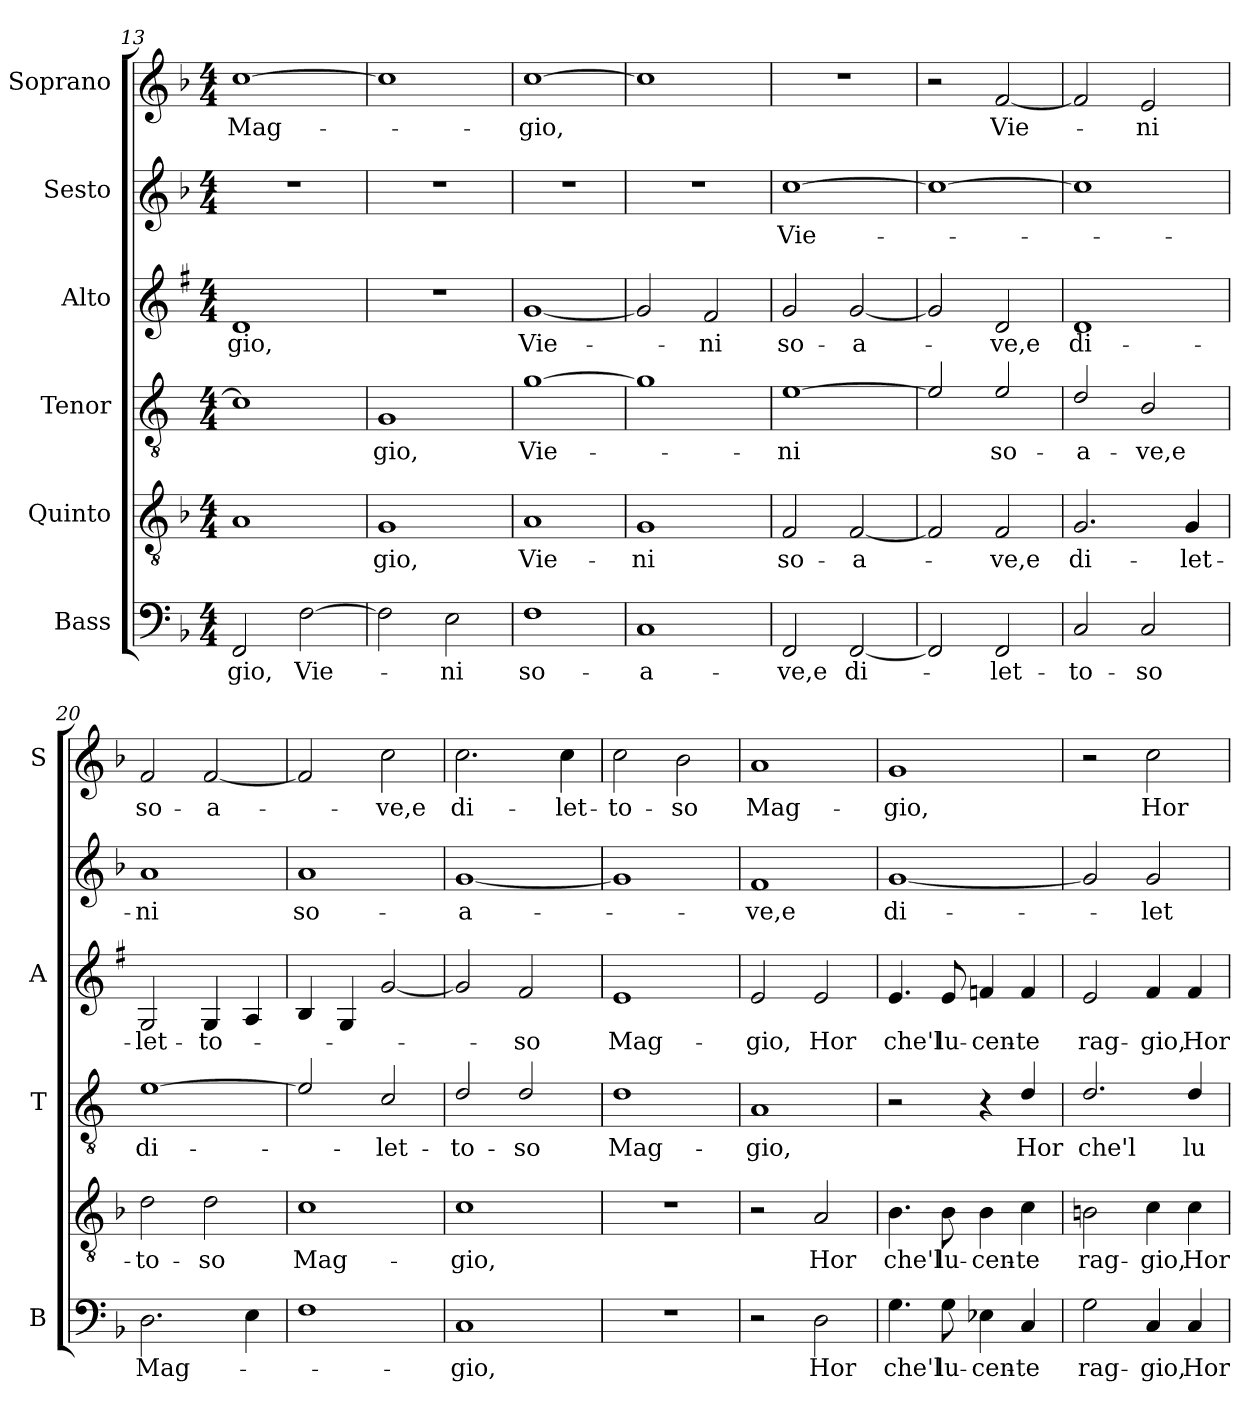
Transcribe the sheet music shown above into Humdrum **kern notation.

**kern	**text	**kern	**text	**kern	**text	**kern	**text	**kern	**text	**kern	**text
*part6	*part6	*part5	*part5	*part4	*part4	*part3	*part3	*part2	*part2	*part1	*part1
*staff6	*staff6	*staff5	*staff5	*staff4	*staff4	*staff3	*staff3	*staff2	*staff2	*staff1	*staff1
*I"Bass	*	*I"Quinto	*	*I"Tenor	*	*I"Alto	*	*I"Sesto	*	*I"Soprano	*
*I'B	*	*	*	*I'T	*	*I'A	*	*	*	*I'S	*
*clefF4	*	*clefGv2	*	*clefGv2	*	*clefG2	*	*clefG2	*	*clefG2	*
*	*	*	*	*ITrd4c7	*	*ITrd1c2	*	*	*	*	*
*k[b-]	*	*k[b-]	*	*k[b-]	*	*k[b-]	*	*k[b-]	*	*k[b-]	*
*F:	*	*F:	*	*F:	*	*F:	*	*F:	*	*F:	*
*M4/4	*	*M4/4	*	*M4/4	*	*M4/4	*	*M4/4	*	*M4/4	*
=13	=13	=13	=13	=13	=13	=13	=13	=13	=13	=13	=13
!	!LO:LY:b	!	!	!	!	!	!LO:LY:b	!	!	!	!LO:LY:b
2FF/	-gio,	1A	.	1F]	.	1c	-gio,	1r	.	[1cc	Mag-
!	!LO:LY:b	!	!	!	!	!	!	!	!	!	!
[2F\	Vie-	.	.	.	.	.	.	.	.	.	.
=14	=14	=14	=14	=14	=14	=14	=14	=14	=14	=14	=14
!	!	!	!LO:LY:b	!	!LO:LY:b	!	!	!	!	!	!
2F\]	.	1G	-gio,	1C	-gio,	1r	.	1r	.	1cc]	.
!	!LO:LY:b	!	!	!	!	!	!	!	!	!	!
2E\	-ni	.	.	.	.	.	.	.	.	.	.
=15	=15	=15	=15	=15	=15	=15	=15	=15	=15	=15	=15
!	!LO:LY:b	!	!LO:LY:b	!	!LO:LY:b	!	!LO:LY:b	!	!	!	!LO:LY:b
1F	so-	1A	Vie-	[1c	Vie-	[1f	Vie-	1r	.	[1cc	-gio,
=16	=16	=16	=16	=16	=16	=16	=16	=16	=16	=16	=16
!	!LO:LY:b	!	!LO:LY:b	!	!	!	!	!	!	!	!
1C	-a-	1G	-ni	1c]	.	2f/]	.	1r	.	1cc]	.
!	!	!	!	!	!	!	!LO:LY:b	!	!	!	!
.	.	.	.	.	.	2e/	-ni	.	.	.	.
=17	=17	=17	=17	=17	=17	=17	=17	=17	=17	=17	=17
!	!LO:LY:b	!	!LO:LY:b	!	!LO:LY:b	!	!LO:LY:b	!	!LO:LY:b	!	!
2FF/	-ve,e	2F/	so-	[1A	-ni	2f/	so-	[1cc	Vie-	1r	.
!	!LO:LY:b	!	!LO:LY:b	!	!	!	!LO:LY:b	!	!	!	!
[2FF/	di-	[2F/	-a-	.	.	[2f/	-a-	.	.	.	.
=18	=18	=18	=18	=18	=18	=18	=18	=18	=18	=18	=18
2FF/]	.	2F/]	.	2A/]	.	2f/]	.	1cc_	.	2r	.
!	!LO:LY:b	!	!LO:LY:b	!	!LO:LY:b	!	!LO:LY:b	!	!	!	!LO:LY:b
2FF/	-let-	2F/	-ve,e	2A/	so-	2c/	-ve,e	.	.	[2f/	Vie-
!!LO:PB:g=z
=19	=19	=19	=19	=19	=19	=19	=19	=19	=19	=19	=19
!	!LO:LY:b	!	!LO:LY:b	!	!LO:LY:b	!	!LO:LY:b	!	!	!	!
2C/	-to-	2.G/	di-	2G/	-a-	1c	di-	1cc]	.	2f/]	.
!	!LO:LY:b	!	!	!	!LO:LY:b	!	!	!	!	!	!LO:LY:b
2C/	-so	.	.	2E/	-ve,e	.	.	.	.	2e/	-ni
!	!	!	!LO:LY:b	!	!	!	!	!	!	!	!
.	.	4G/	-let-	.	.	.	.	.	.	.	.
=20	=20	=20	=20	=20	=20	=20	=20	=20	=20	=20	=20
!	!LO:LY:b	!	!LO:LY:b	!	!LO:LY:b	!	!LO:LY:b	!	!LO:LY:b	!	!LO:LY:b
2.D\	Mag-	2d\	-to-	[1A	di-	2F/	-let-	1a	-ni	2f/	so-
!	!	!	!LO:LY:b	!	!	!	!LO:LY:b	!	!	!	!LO:LY:b
.	.	2d\	-so	.	.	4F/	-to-	.	.	[2f/	-a-
4E\	.	.	.	.	.	4G/	.	.	.	.	.
=21	=21	=21	=21	=21	=21	=21	=21	=21	=21	=21	=21
!	!	!	!LO:LY:b	!	!	!	!	!	!LO:LY:b	!	!
1F	.	1c	Mag-	2A/]	.	4A/	.	1a	so-	2f/]	.
.	.	.	.	.	.	4F/	.	.	.	.	.
!	!	!	!	!	!LO:LY:b	!	!	!	!	!	!LO:LY:b
.	.	.	.	2F/	-let-	[2f/	.	.	.	2cc\	-ve,e
=22	=22	=22	=22	=22	=22	=22	=22	=22	=22	=22	=22
!	!LO:LY:b	!	!LO:LY:b	!	!LO:LY:b	!	!	!	!LO:LY:b	!	!LO:LY:b
1C	-gio,	1c	-gio,	2G/	-to-	2f/]	.	[1g	-a-	2.cc\	di-
!	!	!	!	!	!LO:LY:b	!	!LO:LY:b	!	!	!	!
.	.	.	.	2G/	-so	2e/	-so	.	.	.	.
!	!	!	!	!	!	!	!	!	!	!	!LO:LY:b
.	.	.	.	.	.	.	.	.	.	4cc\	-let-
=23	=23	=23	=23	=23	=23	=23	=23	=23	=23	=23	=23
!	!	!	!	!	!LO:LY:b	!	!LO:LY:b	!	!	!	!LO:LY:b
1r	.	1r	.	1G	Mag-	1d	Mag-	1g]	.	2cc\	-to-
!	!	!	!	!	!	!	!	!	!	!	!LO:LY:b
.	.	.	.	.	.	.	.	.	.	2b-\	-so
=24	=24	=24	=24	=24	=24	=24	=24	=24	=24	=24	=24
!	!	!	!	!	!LO:LY:b	!	!LO:LY:b	!	!LO:LY:b	!	!LO:LY:b
2r	.	2r	.	1D	-gio,	2d/	-gio,	1f	-ve,e	1a	Mag-
!	!LO:LY:b	!	!LO:LY:b	!	!	!	!LO:LY:b	!	!	!	!
2D\	Hor	2A/	Hor	.	.	2d/	Hor	.	.	.	.
=25	=25	=25	=25	=25	=25	=25	=25	=25	=25	=25	=25
!	!LO:LY:b	!	!LO:LY:b	!	!	!	!LO:LY:b	!	!LO:LY:b	!	!LO:LY:b
4.G\	che'l	4.B-\	che'l	2r	.	4.d/	che'l	[1g	di-	1g	-gio,
!	!LO:LY:b	!	!LO:LY:b	!	!	!	!LO:LY:b	!	!	!	!
8G\	lu-	8B-\	lu-	.	.	8d/	lu-	.	.	.	.
!	!LO:LY:b	!	!LO:LY:b	!	!	!	!LO:LY:b	!	!	!	!
4E-X\	-cen-	4B-\	-cen-	4r	.	4e-X/	-cen-	.	.	.	.
!	!LO:LY:b	!	!LO:LY:b	!	!LO:LY:b	!	!LO:LY:b	!	!	!	!
4C/	-te	4c\	-te	4G/	Hor	4e-/	-te	.	.	.	.
=26	=26	=26	=26	=26	=26	=26	=26	=26	=26	=26	=26
!	!LO:LY:b	!	!LO:LY:b	!	!LO:LY:b	!	!LO:LY:b	!	!	!	!
2G\	rag-	2Bn\	rag-	2.G/	che'l	2d/	rag-	2g/]	.	2r	.
!	!LO:LY:b	!	!LO:LY:b	!	!	!	!LO:LY:b	!	!LO:LY:b	!	!LO:LY:b
4C/	-gio,	4c\	-gio,	.	.	4e/	-gio,	2g/	-let-	2cc\	Hor
!	!LO:LY:b	!	!LO:LY:b	!	!LO:LY:b	!	!LO:LY:b	!	!	!	!
4C/	Hor	4c\	Hor	4G/	lu-	4e/	Hor	.	.	.	.
=	=	=	=	=	=	=	=	=	=	=	=
*-	*-	*-	*-	*-	*-	*-	*-	*-	*-	*-	*-
